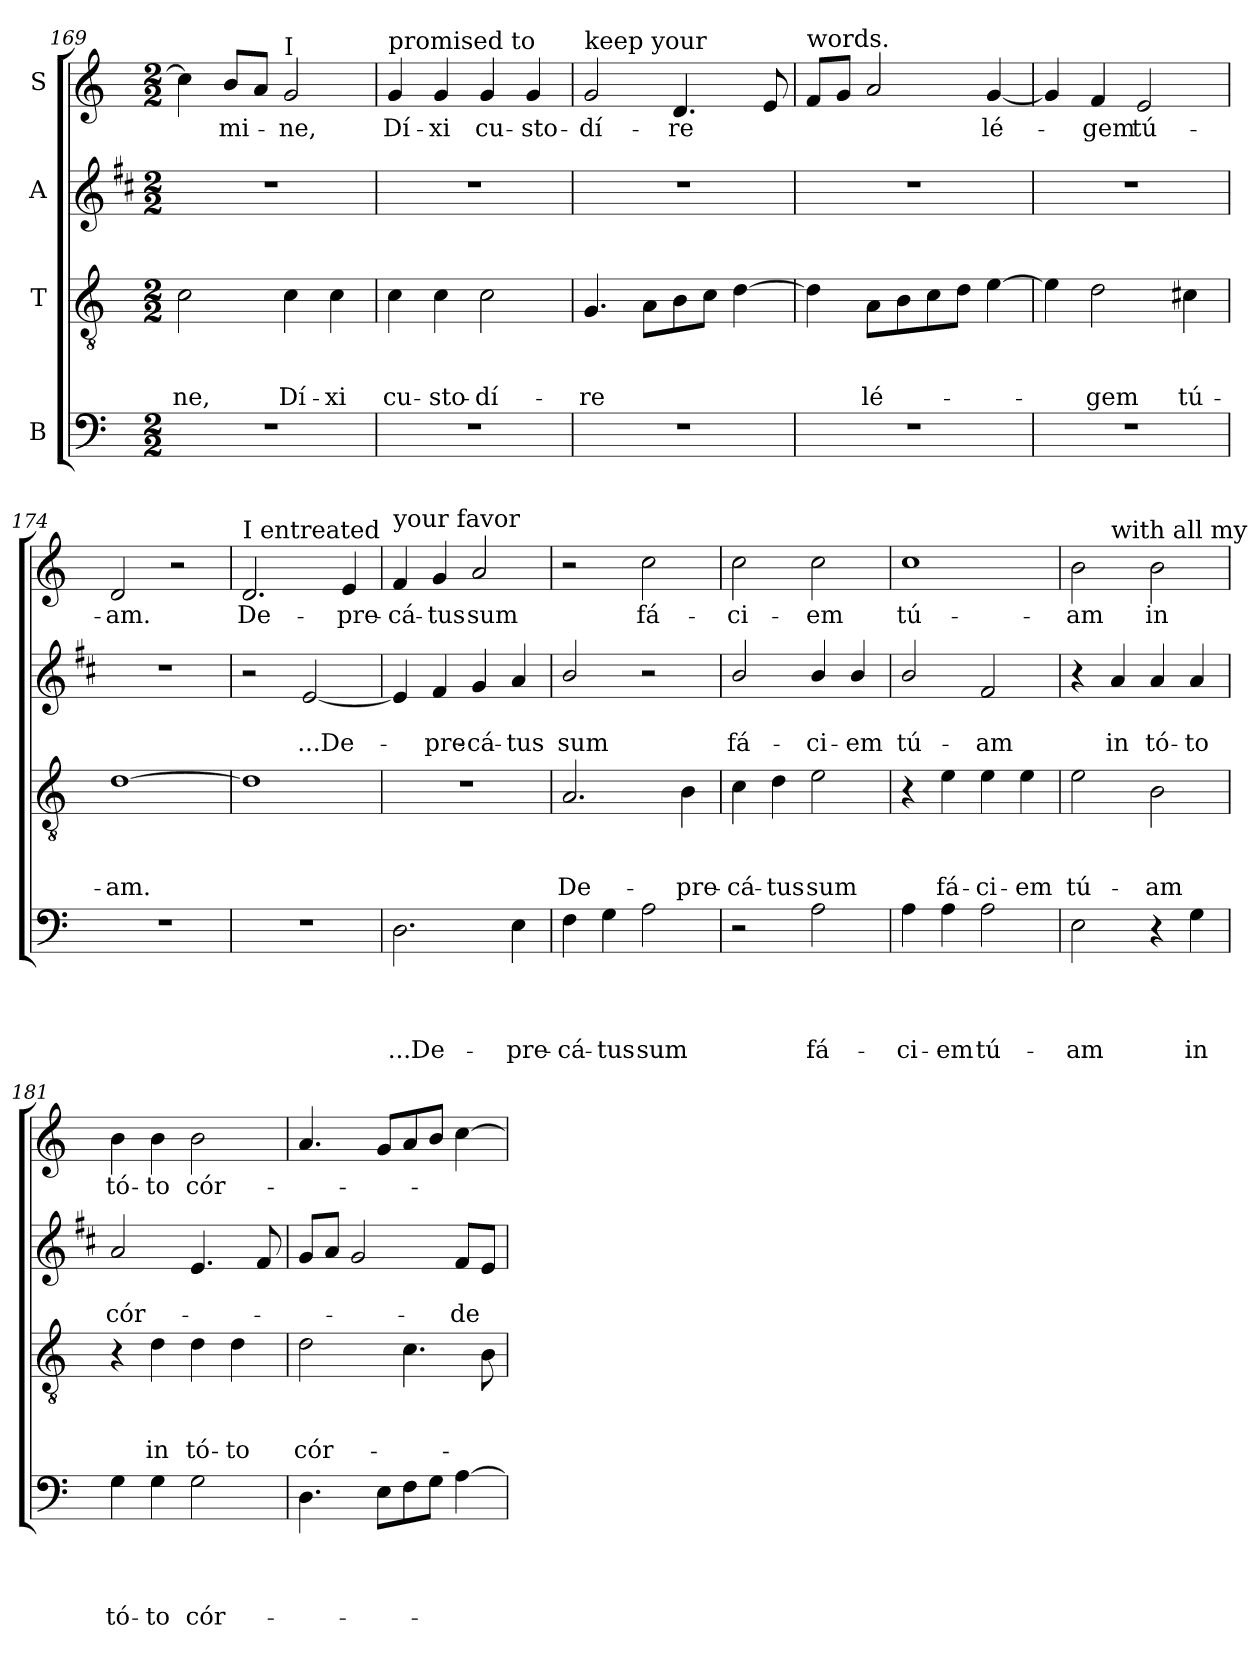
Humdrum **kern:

**kern	**text	**text	**text	**text	**kern	**text	**text	**text	**kern	**text	**text	**kern	**text
*part4	*part4	*part4	*part4	*part4	*part3	*part3	*part3	*part3	*part2	*part2	*part2	*part1	*part1
*staff4	*staff4	*staff4	*staff4	*staff4	*staff3	*staff3	*staff3	*staff3	*staff2	*staff2	*staff2	*staff1	*staff1
*I"B	*	*	*	*	*I"T	*	*	*	*I"A	*	*	*I"S	*
*clefF4	*	*	*	*	*clefGv2	*	*	*	*clefG2	*	*	*clefG2	*
*	*	*	*	*	*	*	*	*	*ITrd1c2	*	*	*	*
*k[]	*	*	*	*	*k[]	*	*	*	*k[]	*	*	*k[]	*
*C:	*	*	*	*	*C:	*	*	*	*C:	*	*	*C:	*
*M2/2	*	*	*	*	*M2/2	*	*	*	*M2/2	*	*	*M2/2	*
=169	=169	=169	=169	=169	=169	=169	=169	=169	=169	=169	=169	=169	=169
!	!	!	!	!	!	!	!	!LO:LY:b	!	!	!	!	!
1r	.	.	.	.	2c\	.	.	-ne,	1r	.	.	4cc\]	.
!	!	!	!	!	!	!	!	!	!	!	!	!	!LO:LY:b
.	.	.	.	.	.	.	.	.	.	.	.	8b/L	-mi-
.	.	.	.	.	.	.	.	.	.	.	.	8a/J	.
!	!	!	!	!	!	!	!	!	!	!	!	!LO:TX:a:t=I	!
!	!	!	!	!	!	!	!	!LO:LY:b	!	!	!	!	!LO:LY:b
.	.	.	.	.	4c\	.	.	Dí-	.	.	.	2g/	-ne,
!	!	!	!	!	!	!	!	!LO:LY:b	!	!	!	!	!
.	.	.	.	.	4c\	.	.	-xi	.	.	.	.	.
=170	=170	=170	=170	=170	=170	=170	=170	=170	=170	=170	=170	=170	=170
!	!	!	!	!	!	!	!	!	!	!	!	!LO:TX:a:t=promised to	!
!	!	!	!	!	!	!	!	!LO:LY:b	!	!	!	!	!LO:LY:b
1r	.	.	.	.	4c\	.	.	cu-	1r	.	.	4g/	Dí-
!	!	!	!	!	!	!	!	!LO:LY:b	!	!	!	!	!LO:LY:b
.	.	.	.	.	4c\	.	.	-sto-	.	.	.	4g/	-xi
!	!	!	!	!	!	!	!	!LO:LY:b	!	!	!	!	!LO:LY:b
.	.	.	.	.	2c\	.	.	-dí-	.	.	.	4g/	cu-
!	!	!	!	!	!	!	!	!	!	!	!	!	!LO:LY:b
.	.	.	.	.	.	.	.	.	.	.	.	4g/	-sto-
=171	=171	=171	=171	=171	=171	=171	=171	=171	=171	=171	=171	=171	=171
!	!	!	!	!	!	!	!	!	!	!	!	!LO:TX:a:t=keep your	!
!	!	!	!	!	!	!	!	!LO:LY:b	!	!	!	!	!LO:LY:b
1r	.	.	.	.	4.G/	.	.	-re	1r	.	.	2g/	-dí-
.	.	.	.	.	8A\L	.	.	.	.	.	.	.	.
!	!	!	!	!	!	!	!	!	!	!	!	!	!LO:LY:b
.	.	.	.	.	8B\	.	.	.	.	.	.	4.d/	-re
.	.	.	.	.	8c\J	.	.	.	.	.	.	.	.
.	.	.	.	.	[4d\	.	.	.	.	.	.	.	.
.	.	.	.	.	.	.	.	.	.	.	.	8e/	.
=172	=172	=172	=172	=172	=172	=172	=172	=172	=172	=172	=172	=172	=172
!	!	!	!	!	!	!	!	!	!	!	!	!LO:TX:a:t=words.	!
1r	.	.	.	.	4d\]	.	.	.	1r	.	.	8f/L	.
.	.	.	.	.	.	.	.	.	.	.	.	8g/J	.
!	!	!	!	!	!	!	!	!LO:LY:b	!	!	!	!	!
.	.	.	.	.	8A\L	.	.	lé-	.	.	.	2a/	.
.	.	.	.	.	8B\	.	.	.	.	.	.	.	.
.	.	.	.	.	8c\	.	.	.	.	.	.	.	.
.	.	.	.	.	8d\J	.	.	.	.	.	.	.	.
!	!	!	!	!	!	!	!	!	!	!	!	!	!LO:LY:b
.	.	.	.	.	[4e\	.	.	.	.	.	.	[4g/	lé-
!!LO:PB:g=z
=173	=173	=173	=173	=173	=173	=173	=173	=173	=173	=173	=173	=173	=173
1r	.	.	.	.	4e\]	.	.	.	1r	.	.	4g/]	.
!	!	!	!	!	!	!	!	!LO:LY:b	!	!	!	!	!LO:LY:b
.	.	.	.	.	2d\	.	.	-gem	.	.	.	4f/	-gem
!	!	!	!	!	!	!	!	!	!	!	!	!	!LO:LY:b
.	.	.	.	.	.	.	.	.	.	.	.	2e/	tú-
!	!	!	!	!	!	!	!	!LO:LY:b	!	!	!	!	!
.	.	.	.	.	4c#\	.	.	tú-	.	.	.	.	.
=174	=174	=174	=174	=174	=174	=174	=174	=174	=174	=174	=174	=174	=174
!	!	!	!	!	!	!	!	!LO:LY:b	!	!	!	!	!LO:LY:b
1r	.	.	.	.	[1d	.	.	-am.	1r	.	.	2d/	-am.
.	.	.	.	.	.	.	.	.	.	.	.	2r	.
=175	=175	=175	=175	=175	=175	=175	=175	=175	=175	=175	=175	=175	=175
!	!	!	!	!	!	!	!	!	!	!	!	!LO:TX:a:t=I entreated	!
!	!	!	!	!	!	!	!	!	!	!	!	!	!LO:LY:b
1r	.	.	.	.	1d]	.	.	.	2r	.	.	2.d/	De-
!	!	!	!	!	!	!	!	!	!	!	!LO:LY:b	!	!
.	.	.	.	.	.	.	.	.	[2d/	.	...De-	.	.
!	!	!	!	!	!	!	!	!	!	!	!	!	!LO:LY:b
.	.	.	.	.	.	.	.	.	.	.	.	4e/	-pre-
=176	=176	=176	=176	=176	=176	=176	=176	=176	=176	=176	=176	=176	=176
!	!	!	!	!	!	!	!	!	!	!	!	!LO:TX:a:t=your favor	!
!	!	!	!	!LO:LY:b	!	!	!	!	!	!	!	!	!LO:LY:b
2.D\	.	.	.	...De-	1r	.	.	.	4d/]	.	.	4f/	-cá-
!	!	!	!	!	!	!	!	!	!	!	!LO:LY:b	!	!LO:LY:b
.	.	.	.	.	.	.	.	.	4e/	.	-pre-	4g/	-tus
!	!	!	!	!	!	!	!	!	!	!	!LO:LY:b	!	!LO:LY:b
.	.	.	.	.	.	.	.	.	4f/	.	-cá-	2a/	sum
!	!	!	!	!LO:LY:b	!	!	!	!	!	!	!LO:LY:b	!	!
4E\	.	.	.	-pre-	.	.	.	.	4g/	.	-tus	.	.
=177	=177	=177	=177	=177	=177	=177	=177	=177	=177	=177	=177	=177	=177
!	!	!	!	!LO:LY:b	!	!	!	!LO:LY:b	!	!	!LO:LY:b	!	!
4F\	.	.	.	-cá-	2.A/	.	.	De-	2a/	.	sum	2r	.
!	!	!	!	!LO:LY:b	!	!	!	!	!	!	!	!	!
4G\	.	.	.	-tus	.	.	.	.	.	.	.	.	.
!	!	!	!	!LO:LY:b	!	!	!	!	!	!	!	!	!LO:LY:b
2A\	.	.	.	sum	.	.	.	.	2r	.	.	2cc\	fá-
!	!	!	!	!	!	!	!	!LO:LY:b	!	!	!	!	!
.	.	.	.	.	4B\	.	.	-pre-	.	.	.	.	.
=178	=178	=178	=178	=178	=178	=178	=178	=178	=178	=178	=178	=178	=178
!	!	!	!	!	!	!	!	!LO:LY:b	!	!	!LO:LY:b	!	!LO:LY:b
2r	.	.	.	.	4c\	.	.	-cá-	2a/	.	fá-	2cc\	-ci-
!	!	!	!	!	!	!	!	!LO:LY:b	!	!	!	!	!
.	.	.	.	.	4d\	.	.	-tus	.	.	.	.	.
!	!	!	!	!LO:LY:b	!	!	!	!LO:LY:b	!	!	!LO:LY:b	!	!LO:LY:b
2A\	.	.	.	fá-	2e\	.	.	sum	4a/	.	-ci-	2cc\	-em
!	!	!	!	!	!	!	!	!	!	!	!LO:LY:b	!	!
.	.	.	.	.	.	.	.	.	4a/	.	-em	.	.
!!LO:LB:g=z
=179	=179	=179	=179	=179	=179	=179	=179	=179	=179	=179	=179	=179	=179
!	!	!	!	!LO:LY:b	!	!	!	!	!	!	!LO:LY:b	!	!LO:LY:b
4A\	.	.	.	-ci-	4r	.	.	.	2a/	.	tú-	1cc	tú-
!	!	!	!	!LO:LY:b	!	!	!	!LO:LY:b	!	!	!	!	!
4A\	.	.	.	-em	4e\	.	.	fá-	.	.	.	.	.
!	!	!	!	!LO:LY:b	!	!	!	!LO:LY:b	!	!	!LO:LY:b	!	!
2A\	.	.	.	tú-	4e\	.	.	-ci-	2e/	.	-am	.	.
!	!	!	!	!	!	!	!	!LO:LY:b	!	!	!	!	!
.	.	.	.	.	4e\	.	.	-em	.	.	.	.	.
=180	=180	=180	=180	=180	=180	=180	=180	=180	=180	=180	=180	=180	=180
!	!	!	!	!LO:LY:b	!	!	!	!LO:LY:b	!	!	!	!	!LO:LY:b
*	*	*	*	*	*	*	*	*	*	*	*	*^	*
2E\	.	.	.	-am	2e\	.	.	tú-	4r	.	.	2b\	4ryy	-am
!	!	!	!	!	!	!	!	!	!	!	!	!	!LO:TX:a:t=with all my	!
!	!	!	!	!	!	!	!	!	!	!	!LO:LY:b	!	!	!
.	.	.	.	.	.	.	.	.	4g/	.	in	.	2.ryy	.
!	!	!	!	!	!	!	!	!LO:LY:b	!	!	!LO:LY:b	!	!	!LO:LY:b
4r	.	.	.	.	2B\	.	.	-am	4g/	.	tó-	2b\	.	in
!	!	!	!	!LO:LY:b	!	!	!	!	!	!	!LO:LY:b	!	!	!
4G\	.	.	.	in	.	.	.	.	4g/	.	-to	.	.	.
=181	=181	=181	=181	=181	=181	=181	=181	=181	=181	=181	=181	=181	=181	=181
!	!	!	!	!	!	!	!	!	!	!	!	!LO:TX:a:t=heart;	!	!
!	!	!	!	!LO:LY:b	!	!	!	!	!	!	!LO:LY:b	!	!	!LO:LY:b
*	*	*	*	*	*	*	*	*	*	*	*	*v	*v	*
4G\	.	.	.	tó-	4r	.	.	.	2g/	.	cór-	4b\	tó-
!	!	!	!	!LO:LY:b	!	!	!	!LO:LY:b	!	!	!	!	!LO:LY:b
4G\	.	.	.	-to	4d\	.	.	in	.	.	.	4b\	-to
!	!	!	!	!LO:LY:b	!	!	!	!LO:LY:b	!	!	!	!	!LO:LY:b
2G\	.	.	.	cór-	4d\	.	.	tó-	4.d/	.	.	2b\	cór-
!	!	!	!	!	!	!	!	!LO:LY:b	!	!	!	!	!
.	.	.	.	.	4d\	.	.	-to	.	.	.	.	.
.	.	.	.	.	.	.	.	.	8e/	.	.	.	.
=182	=182	=182	=182	=182	=182	=182	=182	=182	=182	=182	=182	=182	=182
!	!	!	!	!	!	!	!	!LO:LY:b	!	!	!	!	!
4.D\	.	.	.	.	2d\	.	.	cór-	8f/L	.	.	4.a/	.
.	.	.	.	.	.	.	.	.	8g/J	.	.	.	.
.	.	.	.	.	.	.	.	.	2f/	.	.	.	.
8E\L	.	.	.	.	.	.	.	.	.	.	.	8g/L	.
8F\	.	.	.	.	4.c\	.	.	.	.	.	.	8a/	.
8G\J	.	.	.	.	.	.	.	.	.	.	.	8b/J	.
!	!	!	!	!	!	!	!	!	!	!	!LO:LY:b	!	!
[4A\	.	.	.	.	.	.	.	.	8e/L	.	-de	[4cc\	.
.	.	.	.	.	8B\	.	.	.	8d/J	.	.	.	.
=	=	=	=	=	=	=	=	=	=	=	=	=	=
*-	*-	*-	*-	*-	*-	*-	*-	*-	*-	*-	*-	*-	*-
